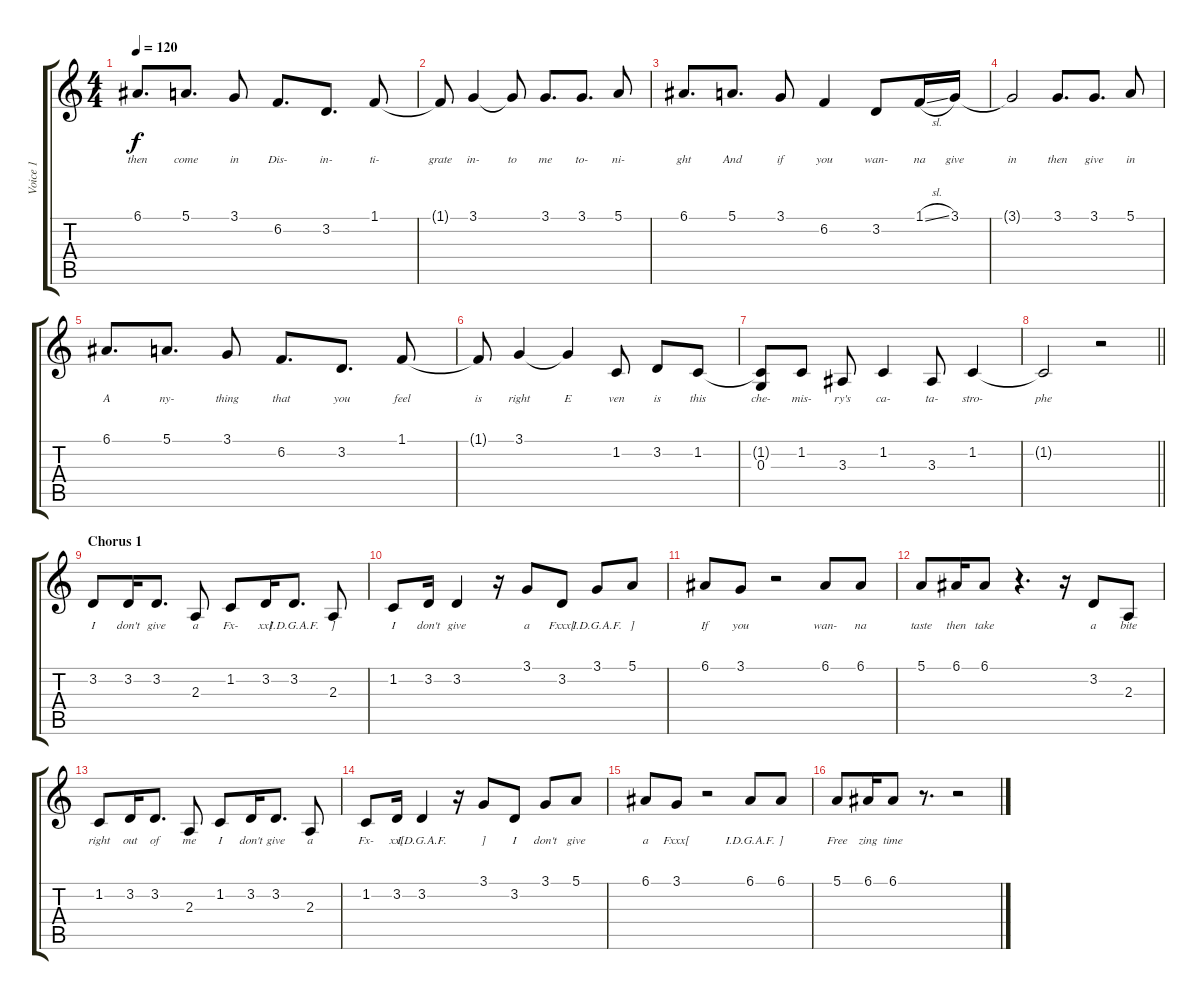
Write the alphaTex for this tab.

\track ("Voice 1" "Voice 1") {instrument tenorsax}
\staff {score tabs}
\tuning (E4 B3 G3 D3 A2 E2) {hide}
\ts (4 4)
\tempo 120
\clef g2
\ks c
6.1.8{d lyrics (0 "then") lyrics (1 "") lyrics (2 "") lyrics (3 "") lyrics (4 "") dy f} 5.1.8{d lyrics (0 "come") lyrics (1 "") lyrics (2 "") lyrics (3 "") lyrics (4 "")} 3.1.8{lyrics (0 "in") lyrics (1 "") lyrics (2 "") lyrics (3 "") lyrics (4 "")} 6.2.8{d lyrics (0 "Dis-") lyrics (1 "") lyrics (2 "") lyrics (3 "") lyrics (4 "")} 3.2.8{d lyrics (0 "in-") lyrics (1 "") lyrics (2 "") lyrics (3 "") lyrics (4 "")} 1.1.8{lyrics (0 "ti-") lyrics (1 "") lyrics (2 "") lyrics (3 "") lyrics (4 "")} |
1.1{t}.8{lyrics (0 "grate") lyrics (1 "") lyrics (2 "") lyrics (3 "") lyrics (4 "")} 3.1.4{lyrics (0 "in-") lyrics (1 "") lyrics (2 "") lyrics (3 "") lyrics (4 "")} 3.1{t}.8{lyrics (0 "to") lyrics (1 "") lyrics (2 "") lyrics (3 "") lyrics (4 "")} 3.1.8{d lyrics (0 "me") lyrics (1 "") lyrics (2 "") lyrics (3 "") lyrics (4 "")} 3.1.8{d lyrics (0 "to-") lyrics (1 "") lyrics (2 "") lyrics (3 "") lyrics (4 "")} 5.1.8{lyrics (0 "ni-") lyrics (1 "") lyrics (2 "") lyrics (3 "") lyrics (4 "")} |
6.1.8{d lyrics (0 "ght") lyrics (1 "") lyrics (2 "") lyrics (3 "") lyrics (4 "")} 5.1.8{d lyrics (0 "And") lyrics (1 "") lyrics (2 "") lyrics (3 "") lyrics (4 "")} 3.1.8{lyrics (0 "if") lyrics (1 "") lyrics (2 "") lyrics (3 "") lyrics (4 "")} 6.2.4{lyrics (0 "you") lyrics (1 "") lyrics (2 "") lyrics (3 "") lyrics (4 "")} 3.2.8{lyrics (0 "wan-") lyrics (1 "") lyrics (2 "") lyrics (3 "") lyrics (4 "")} 1.1{sl}.16{lyrics (0 "na") lyrics (1 "") lyrics (2 "") lyrics (3 "") lyrics (4 "")} 3.1.16{lyrics (0 "give") lyrics (1 "") lyrics (2 "") lyrics (3 "") lyrics (4 "")} |
3.1{t}.2{lyrics (0 "in") lyrics (1 "") lyrics (2 "") lyrics (3 "") lyrics (4 "")} 3.1.8{d lyrics (0 "then") lyrics (1 "") lyrics (2 "") lyrics (3 "") lyrics (4 "")} 3.1.8{d lyrics (0 "give") lyrics (1 "") lyrics (2 "") lyrics (3 "") lyrics (4 "")} 5.1.8{lyrics (0 "in") lyrics (1 "") lyrics (2 "") lyrics (3 "") lyrics (4 "")} |
6.1.8{d lyrics (0 "A") lyrics (1 "") lyrics (2 "") lyrics (3 "") lyrics (4 "")} 5.1.8{d lyrics (0 "ny-") lyrics (1 "") lyrics (2 "") lyrics (3 "") lyrics (4 "")} 3.1.8{lyrics (0 "thing") lyrics (1 "") lyrics (2 "") lyrics (3 "") lyrics (4 "")} 6.2.8{d lyrics (0 "that") lyrics (1 "") lyrics (2 "") lyrics (3 "") lyrics (4 "")} 3.2.8{d lyrics (0 "you") lyrics (1 "") lyrics (2 "") lyrics (3 "") lyrics (4 "")} 1.1.8{lyrics (0 "feel") lyrics (1 "") lyrics (2 "") lyrics (3 "") lyrics (4 "")} |
1.1{t}.8{lyrics (0 "is") lyrics (1 "") lyrics (2 "") lyrics (3 "") lyrics (4 "")} 3.1.4{lyrics (0 "right") lyrics (1 "") lyrics (2 "") lyrics (3 "") lyrics (4 "")} 3.1{t}.4{lyrics (0 "E") lyrics (1 "") lyrics (2 "") lyrics (3 "") lyrics (4 "")} 1.2.8{lyrics (0 "ven") lyrics (1 "") lyrics (2 "") lyrics (3 "") lyrics (4 "")} 3.2.8{lyrics (0 "is") lyrics (1 "") lyrics (2 "") lyrics (3 "") lyrics (4 "")} 1.2.8{lyrics (0 "this") lyrics (1 "") lyrics (2 "") lyrics (3 "") lyrics (4 "")} |
(1.2{t} 0.3).8{lyrics (0 "che-") lyrics (1 "") lyrics (2 "") lyrics (3 "") lyrics (4 "")} 1.2.8{lyrics (0 "mis-") lyrics (1 "") lyrics (2 "") lyrics (3 "") lyrics (4 "")} 3.3.8{lyrics (0 "ry's") lyrics (1 "") lyrics (2 "") lyrics (3 "") lyrics (4 "")} 1.2.4{lyrics (0 "ca-") lyrics (1 "") lyrics (2 "") lyrics (3 "") lyrics (4 "")} 3.3.8{lyrics (0 "ta-") lyrics (1 "") lyrics (2 "") lyrics (3 "") lyrics (4 "")} 1.2.4{lyrics (0 "stro-") lyrics (1 "") lyrics (2 "") lyrics (3 "") lyrics (4 "")} |
\barLineRight lightlight
1.2{t}.2{lyrics (0 "phe") lyrics (1 "") lyrics (2 "") lyrics (3 "") lyrics (4 "")} r.2 |
\section ("" "Chorus 1")
3.2.8{lyrics (0 "I") lyrics (1 "") lyrics (2 "") lyrics (3 "") lyrics (4 "")} 3.2.16{lyrics (0 "don't") lyrics (1 "") lyrics (2 "") lyrics (3 "") lyrics (4 "")} 3.2.8{d lyrics (0 "give") lyrics (1 "") lyrics (2 "") lyrics (3 "") lyrics (4 "")} 2.3.8{lyrics (0 "a") lyrics (1 "") lyrics (2 "") lyrics (3 "") lyrics (4 "")} 1.2.8{lyrics (0 "Fx-") lyrics (1 "") lyrics (2 "") lyrics (3 "") lyrics (4 "")} 3.2.16{lyrics (0 "xx[") lyrics (1 "") lyrics (2 "") lyrics (3 "") lyrics (4 "")} 3.2.8{d lyrics (0 "I.D.G.A.F.") lyrics (1 "") lyrics (2 "") lyrics (3 "") lyrics (4 "")} 2.3.8{lyrics (0 "]") lyrics (1 "") lyrics (2 "") lyrics (3 "") lyrics (4 "")} |
1.2.8{lyrics (0 "I") lyrics (1 "") lyrics (2 "") lyrics (3 "") lyrics (4 "")} 3.2.16{lyrics (0 "don't") lyrics (1 "") lyrics (2 "") lyrics (3 "") lyrics (4 "")} 3.2.4{lyrics (0 "give") lyrics (1 "") lyrics (2 "") lyrics (3 "") lyrics (4 "")} r.16 3.1.8{lyrics (0 "a") lyrics (1 "") lyrics (2 "") lyrics (3 "") lyrics (4 "")} 3.2.8{lyrics (0 "Fxxx[") lyrics (1 "") lyrics (2 "") lyrics (3 "") lyrics (4 "")} 3.1.8{lyrics (0 "I.D.G.A.F.") lyrics (1 "") lyrics (2 "") lyrics (3 "") lyrics (4 "")} 5.1.8{lyrics (0 "]") lyrics (1 "") lyrics (2 "") lyrics (3 "") lyrics (4 "")} |
6.1.8{lyrics (0 "If") lyrics (1 "") lyrics (2 "") lyrics (3 "") lyrics (4 "")} 3.1.8{lyrics (0 "you") lyrics (1 "") lyrics (2 "") lyrics (3 "") lyrics (4 "")} r.2 6.1.8{lyrics (0 "wan-") lyrics (1 "") lyrics (2 "") lyrics (3 "") lyrics (4 "")} 6.1.8{lyrics (0 "na") lyrics (1 "") lyrics (2 "") lyrics (3 "") lyrics (4 "")} |
5.1.8{lyrics (0 "taste") lyrics (1 "") lyrics (2 "") lyrics (3 "") lyrics (4 "")} 6.1.16{lyrics (0 "then") lyrics (1 "") lyrics (2 "") lyrics (3 "") lyrics (4 "")} 6.1.8{lyrics (0 "take") lyrics (1 "") lyrics (2 "") lyrics (3 "") lyrics (4 "")} r.4{d} r.16 3.2.8{lyrics (0 "a") lyrics (1 "") lyrics (2 "") lyrics (3 "") lyrics (4 "")} 2.3.8{lyrics (0 "bite") lyrics (1 "") lyrics (2 "") lyrics (3 "") lyrics (4 "")} |
1.2.8{lyrics (0 "right") lyrics (1 "") lyrics (2 "") lyrics (3 "") lyrics (4 "")} 3.2.16{lyrics (0 "out") lyrics (1 "") lyrics (2 "") lyrics (3 "") lyrics (4 "")} 3.2.8{d lyrics (0 "of") lyrics (1 "") lyrics (2 "") lyrics (3 "") lyrics (4 "")} 2.3.8{lyrics (0 "me") lyrics (1 "") lyrics (2 "") lyrics (3 "") lyrics (4 "")} 1.2.8{lyrics (0 "I") lyrics (1 "") lyrics (2 "") lyrics (3 "") lyrics (4 "")} 3.2.16{lyrics (0 "don't") lyrics (1 "") lyrics (2 "") lyrics (3 "") lyrics (4 "")} 3.2.8{d lyrics (0 "give") lyrics (1 "") lyrics (2 "") lyrics (3 "") lyrics (4 "")} 2.3.8{lyrics (0 "a") lyrics (1 "") lyrics (2 "") lyrics (3 "") lyrics (4 "")} |
1.2.8{lyrics (0 "Fx-") lyrics (1 "") lyrics (2 "") lyrics (3 "") lyrics (4 "")} 3.2.16{lyrics (0 "xx[") lyrics (1 "") lyrics (2 "") lyrics (3 "") lyrics (4 "")} 3.2.4{lyrics (0 "I.D.G.A.F.") lyrics (1 "") lyrics (2 "") lyrics (3 "") lyrics (4 "")} r.16 3.1.8{lyrics (0 "]") lyrics (1 "") lyrics (2 "") lyrics (3 "") lyrics (4 "")} 3.2.8{lyrics (0 "I") lyrics (1 "") lyrics (2 "") lyrics (3 "") lyrics (4 "")} 3.1.8{lyrics (0 "don't") lyrics (1 "") lyrics (2 "") lyrics (3 "") lyrics (4 "")} 5.1.8{lyrics (0 "give") lyrics (1 "") lyrics (2 "") lyrics (3 "") lyrics (4 "")} |
6.1.8{lyrics (0 "a") lyrics (1 "") lyrics (2 "") lyrics (3 "") lyrics (4 "")} 3.1.8{lyrics (0 "Fxxx[") lyrics (1 "") lyrics (2 "") lyrics (3 "") lyrics (4 "")} r.2 6.1.8{lyrics (0 "I.D.G.A.F.") lyrics (1 "") lyrics (2 "") lyrics (3 "") lyrics (4 "")} 6.1.8{lyrics (0 "]") lyrics (1 "") lyrics (2 "") lyrics (3 "") lyrics (4 "")} |
5.1.8{lyrics (0 "Free") lyrics (1 "") lyrics (2 "") lyrics (3 "") lyrics (4 "")} 6.1.16{lyrics (0 "zing") lyrics (1 "") lyrics (2 "") lyrics (3 "") lyrics (4 "")} 6.1.8{lyrics (0 "time") lyrics (1 "") lyrics (2 "") lyrics (3 "") lyrics (4 "")} r.8{d} r.2
